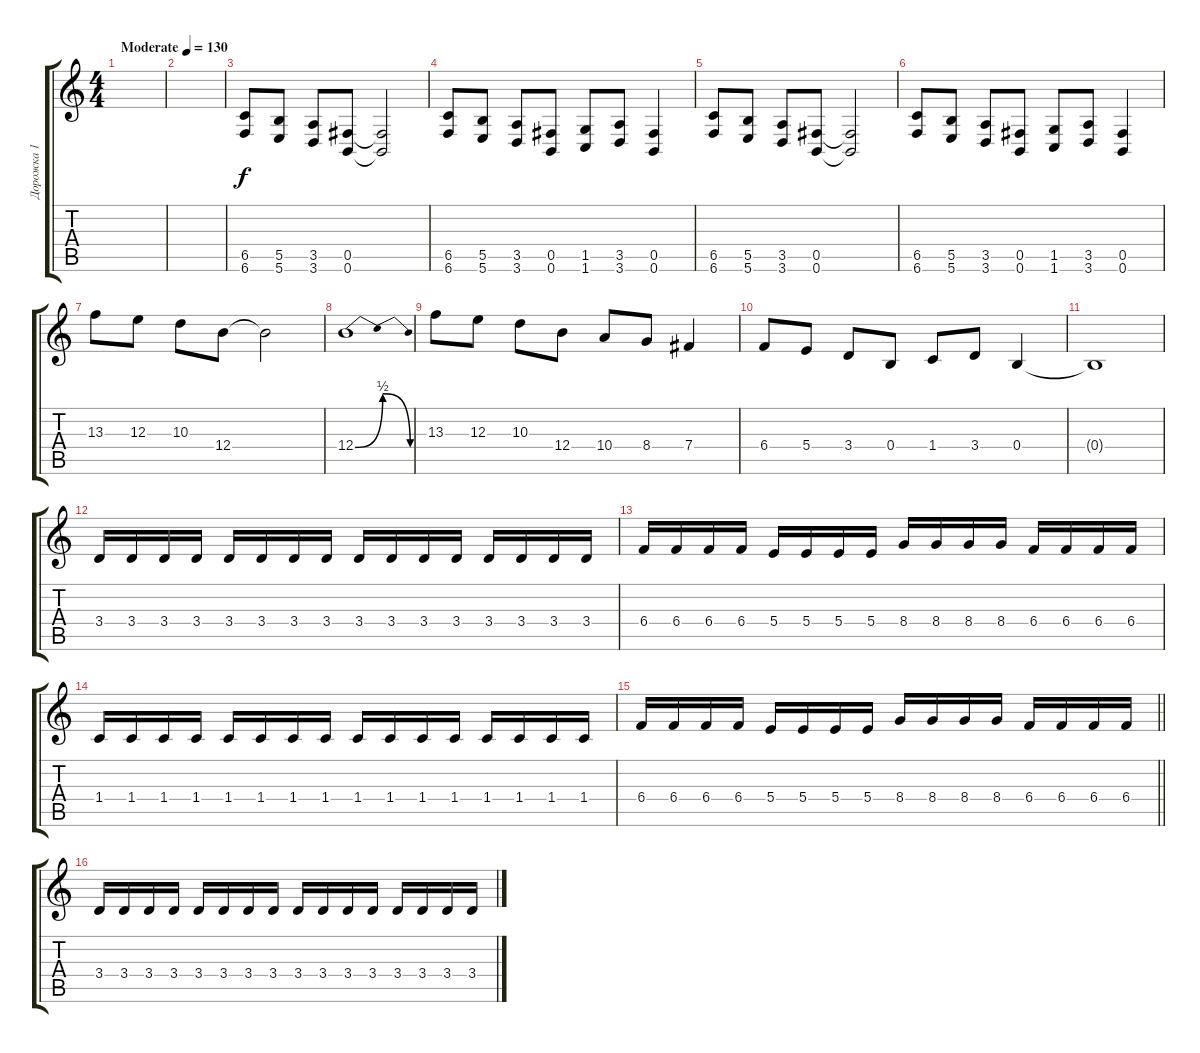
\track ("Дорожка 1" "Дорожка 1") {instrument distortionguitar}
\staff {score tabs}
\tuning (Db4 Ab3 E3 B2 Gb2 B1) {hide}
\ts (4 4)
\tempo (130 "Moderate")
\clef g2
\ks c
|
|
(6.5 6.6).8 (5.5 5.6).8 (3.5 3.6).8 (0.5 0.6).8 (0.5{t} 0.6{t}).2 |
(6.5 6.6).8 (5.5 5.6).8 (3.5 3.6).8 (0.5 0.6).8 (1.5 1.6).8 (3.5 3.6).8 (0.5 0.6).4 |
(6.5 6.6).8 (5.5 5.6).8 (3.5 3.6).8 (0.5 0.6).8 (0.5{t} 0.6{t}).2 |
(6.5 6.6).8 (5.5 5.6).8 (3.5 3.6).8 (0.5 0.6).8 (1.5 1.6).8 (3.5 3.6).8 (0.5 0.6).4 |
13.3.8 12.3.8 10.3.8 12.4.8 12.4{t}.2 |
12.4{be (bendrelease 0 0 15 2 45 2 60 0)}.1 |
13.3.8 12.3.8 10.3.8 12.4.8 10.4.8 8.4.8 7.4.4 |
6.4.8 5.4.8 3.4.8 0.4.8 1.4.8 3.4.8 0.4.4 |
0.4{t}.1 |
3.4.16 3.4.16 3.4.16 3.4.16 3.4.16 3.4.16 3.4.16 3.4.16 3.4.16 3.4.16 3.4.16 3.4.16 3.4.16 3.4.16 3.4.16 3.4.16 |
6.4.16 6.4.16 6.4.16 6.4.16 5.4.16 5.4.16 5.4.16 5.4.16 8.4.16 8.4.16 8.4.16 8.4.16 6.4.16 6.4.16 6.4.16 6.4.16 |
1.4.16 1.4.16 1.4.16 1.4.16 1.4.16 1.4.16 1.4.16 1.4.16 1.4.16 1.4.16 1.4.16 1.4.16 1.4.16 1.4.16 1.4.16 1.4.16 |
\barLineRight lightlight
6.4.16 6.4.16 6.4.16 6.4.16 5.4.16 5.4.16 5.4.16 5.4.16 8.4.16 8.4.16 8.4.16 8.4.16 6.4.16 6.4.16 6.4.16 6.4.16 |
3.4.16 3.4.16 3.4.16 3.4.16 3.4.16 3.4.16 3.4.16 3.4.16 3.4.16 3.4.16 3.4.16 3.4.16 3.4.16 3.4.16 3.4.16 3.4.16
